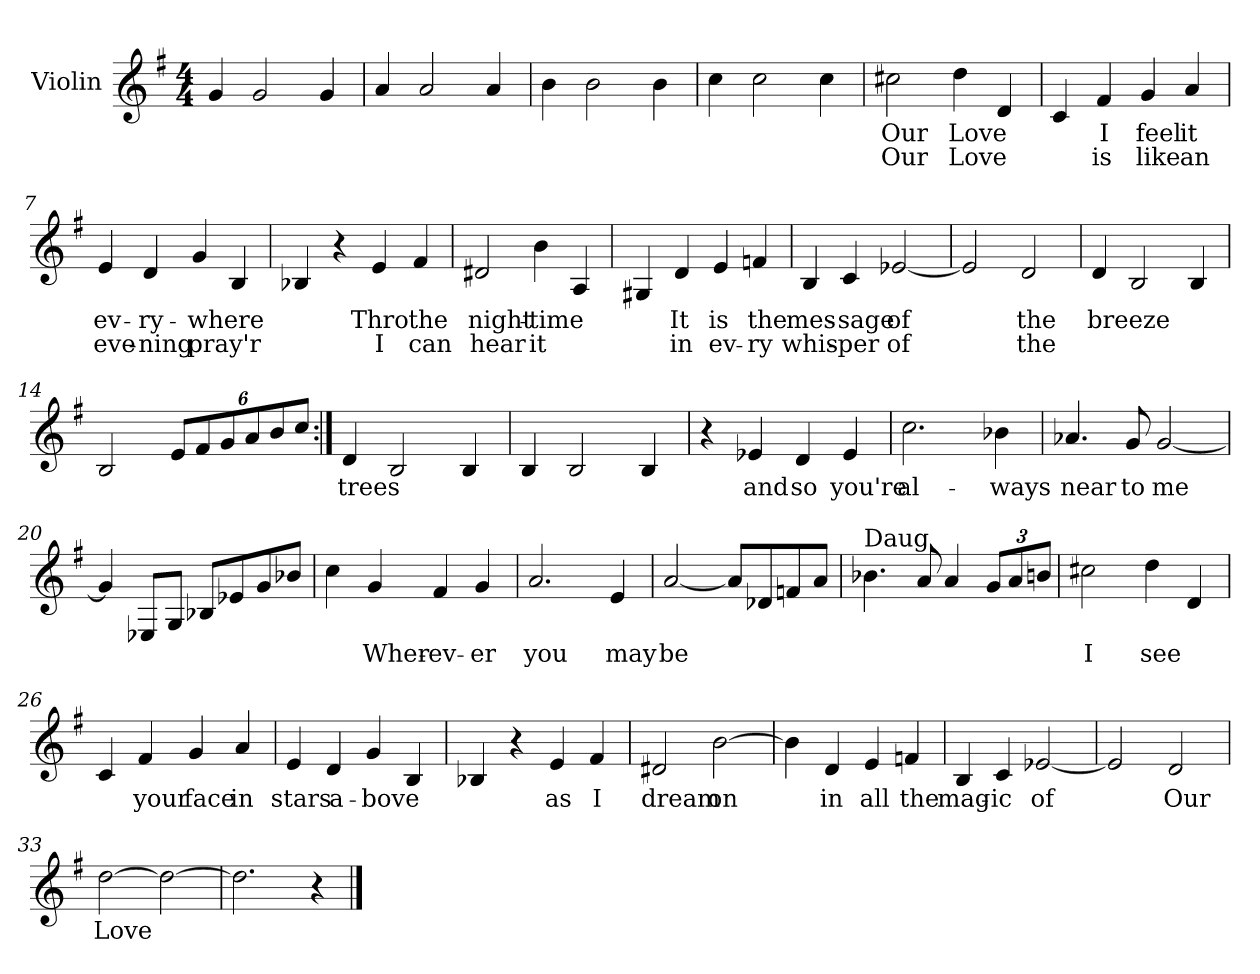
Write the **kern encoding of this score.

**kern	**text	**text
*part1	*part1	*part1
*staff1	*staff1	*staff1
*I"Violin	*	*
*I'Vln	*	*
*clefG2	*	*
*k[f#]	*	*
*G:	*	*
*M4/4	*	*
=1	=1	=1
4g/	.	.
2g/	.	.
4g/	.	.
=2	=2	=2
4a/	.	.
2a/	.	.
4a/	.	.
=3	=3	=3
4b\	.	.
2b\	.	.
4b\	.	.
=4	=4	=4
4cc\	.	.
2cc\	.	.
4cc\	.	.
!!LO:LB:g=z
=5	=5	=5
2cc#X\	Our	Our
4dd\	Love	Love
4d/	.	.
=6	=6	=6
4c/	.	.
4f#/	I	is
4g/	feel	like
4a/	it	an
=7	=7	=7
4e/	ev-	eve-
4d/	-ry-	-ning
4g/	-where	pray'r
4B/	.	.
=8	=8	=8
4B-X/	.	.
4r	.	.
4e/	Thro'	I
4f#/	the	can
!!LO:LB:g=z
=9	=9	=9
2d#X/	night-	hear
4b\	-time	it
4A/	.	.
=10	=10	=10
4G#X/	.	.
4d/	It	in
4e/	is	ev-
4fn/	the	-ry
=11	=11	=11
4B/	mes-	whis-
4c/	-sage	-per
[2e-X/	of	of
=12	=12	=12
2e-/]	.	.
2d/	the	the
!!LO:LB:g=z
=13	=13	=13
4d/	breeze	.
2B/	.	.
4B/	.	.
=14	=14	=14
2B/	.	.
*Xbrackettup	*	*
12e/L	.	.
12f#/	.	.
12g/	.	.
12a/	.	.
12b/	.	.
12cc/J	.	.
=15:|!	=15:|!	=15:|!
4d/	trees	.
2B/	.	.
4B/	.	.
=16	=16	=16
4B/	.	.
2B/	.	.
4B/	.	.
=17	=17	=17
4r	.	.
4e-X/	and	.
4d/	so	.
4e-/	you're	.
!!LO:LB:g=z
=18	=18	=18
2.cc\	al-	.
4b-X\	-ways	.
=19	=19	=19
4.a-X/	near	.
8g/	to	.
[2g/	me	.
=20	=20	=20
4g/]	.	.
8E-X/L	.	.
8G/J	.	.
8B-X/L	.	.
8e-X/	.	.
8g/	.	.
8b-X/J	.	.
=21	=21	=21
4cc\	.	.
4g/	Wher-	.
4f#/	-ev-	.
4g/	-er	.
!!LO:LB:g=z
=22	=22	=22
2.a/	you	.
4e/	may	.
=23	=23	=23
[2a/	be	.
8a/L]	.	.
8d-X/	.	.
8fn/	.	.
8a/J	.	.
=24	=24	=24
!LO:TX:a:t=Daug	!	!
4.b-X\	.	.
8a/	.	.
4a/	.	.
12g/L	.	.
12a/	.	.
12bn/J	.	.
=25	=25	=25
2cc#X\	I	.
4dd\	see	.
4d/	.	.
=26	=26	=26
4c/	.	.
4f#/	your	.
4g/	face	.
4a/	in	.
=27	=27	=27
4e/	stars	.
4d/	a-	.
4g/	-bove	.
4B/	.	.
=28	=28	=28
4B-X/	.	.
4r	.	.
4e/	as	.
4f#/	I	.
=29	=29	=29
2d#X/	dream	.
[2b\	on	.
!!LO:LB:g=z
=30	=30	=30
4b\]	.	.
4d/	in	.
4e/	all	.
4fn/	the	.
=31	=31	=31
4B/	mag-	.
4c/	-ic	.
[2e-X/	of	.
=32	=32	=32
2e-/]	.	.
2d/	Our	.
=33	=33	=33
[2dd\	Love	.
2dd\_	.	.
=34	=34	=34
2.dd\]	.	.
4r	.	.
==	==	==
*-	*-	*-
